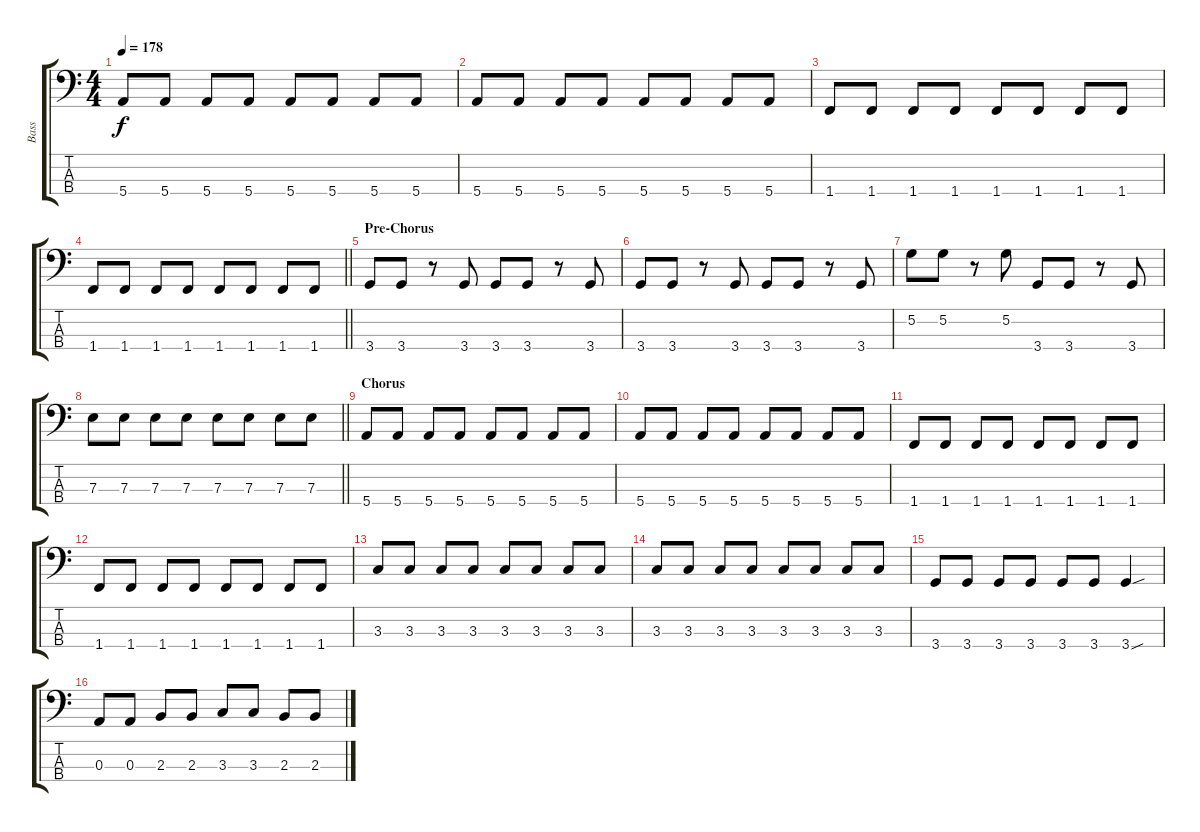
\track ("Bass" "Bass") {instrument electricbasspick}
\staff {score tabs}
\tuning (G2 D2 A1 E1) {hide}
\ts (4 4)
\tempo 178
\clef f4
\ks c
5.4.8{dy f} 5.4.8 5.4.8 5.4.8 5.4.8 5.4.8 5.4.8 5.4.8 |
5.4.8 5.4.8 5.4.8 5.4.8 5.4.8 5.4.8 5.4.8 5.4.8 |
1.4.8 1.4.8 1.4.8 1.4.8 1.4.8 1.4.8 1.4.8 1.4.8 |
\barLineRight lightlight
1.4.8 1.4.8 1.4.8 1.4.8 1.4.8 1.4.8 1.4.8 1.4.8 |
\section ("" "Pre-Chorus")
3.4.8 3.4.8 r.8 3.4.8 3.4.8 3.4.8 r.8 3.4.8 |
3.4.8 3.4.8 r.8 3.4.8 3.4.8 3.4.8 r.8 3.4.8 |
5.2.8 5.2.8 r.8 5.2.8 3.4.8 3.4.8 r.8 3.4.8 |
\barLineRight lightlight
7.3.8 7.3.8 7.3.8 7.3.8 7.3.8 7.3.8 7.3.8 7.3.8 |
\section ("" "Chorus")
5.4.8 5.4.8 5.4.8 5.4.8 5.4.8 5.4.8 5.4.8 5.4.8 |
5.4.8 5.4.8 5.4.8 5.4.8 5.4.8 5.4.8 5.4.8 5.4.8 |
1.4.8 1.4.8 1.4.8 1.4.8 1.4.8 1.4.8 1.4.8 1.4.8 |
1.4.8 1.4.8 1.4.8 1.4.8 1.4.8 1.4.8 1.4.8 1.4.8 |
3.3.8 3.3.8 3.3.8 3.3.8 3.3.8 3.3.8 3.3.8 3.3.8 |
3.3.8 3.3.8 3.3.8 3.3.8 3.3.8 3.3.8 3.3.8 3.3.8 |
3.4.8 3.4.8 3.4.8 3.4.8 3.4.8 3.4.8 3.4{sou}.4 |
0.3.8 0.3.8 2.3.8 2.3.8 3.3.8 3.3.8 2.3.8 2.3.8
